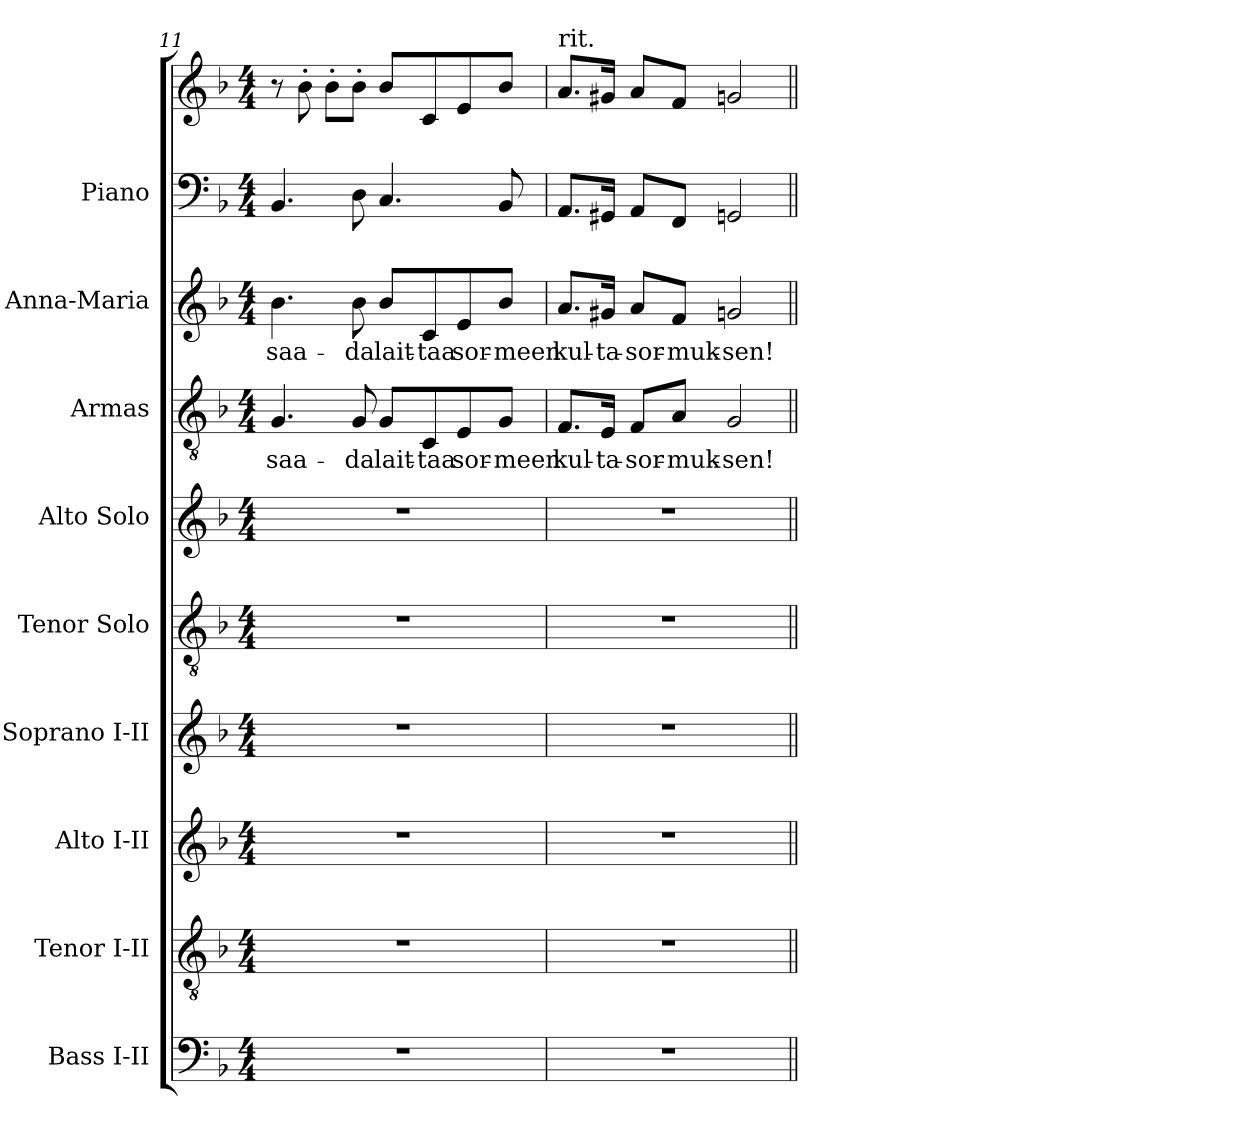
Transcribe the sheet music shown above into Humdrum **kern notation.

**kern	**kern	**kern	**kern	**kern	**kern	**kern	**text	**kern	**text	**kern	**kern
*part9	*part8	*part7	*part6	*part5	*part4	*part3	*part3	*part2	*part2	*part1	*part1
*staff10	*staff9	*staff8	*staff7	*staff6	*staff5	*staff4	*staff4	*staff3	*staff3	*staff2	*staff1
*I"Bass I-II	*I"Tenor I-II	*I"Alto I-II	*I"Soprano I-II	*I"Tenor Solo	*I"Alto Solo	*I"Armas	*	*I"Anna-Maria	*	*I"Piano	*
*I'B.	*I'T.	*I'A.	*I'S.	*I'T. Solo	*I'A. Solo	*I'Armas	*	*I'A-M	*	*I'Pno.	*
*clefF4	*clefGv2	*clefG2	*clefG2	*clefGv2	*clefG2	*clefGv2	*	*clefG2	*	*clefF4	*clefG2
*	*ITrd7c12	*	*	*ITrd7c12	*	*ITrd7c12	*	*	*	*	*
*k[b-]	*k[b-]	*k[b-]	*k[b-]	*k[b-]	*k[b-]	*k[b-]	*	*k[b-]	*	*k[b-]	*k[b-]
*F:	*F:	*F:	*F:	*F:	*F:	*F:	*	*F:	*	*F:	*F:
*M4/4	*M4/4	*M4/4	*M4/4	*M4/4	*M4/4	*M4/4	*	*M4/4	*	*M4/4	*M4/4
=11	=11	=11	=11	=11	=11	=11	=11	=11	=11	=11	=11
!	!	!	!	!	!	!	!LO:LY:b:color=#000000	!	!	!	!
!	!	!	!	!	!	!	!	!	!LO:LY:b:color=#000000	!	!
1r	1r	1r	1r	1r	1r	4.GGi/	saa-	4.b-i\	saa-	4.BB-i/	8r
.	.	.	.	.	.	.	.	.	.	.	8b-'i\
.	.	.	.	.	.	.	.	.	.	.	8b-'i\L
!	!	!	!	!	!	!	!LO:LY:b:color=#000000	!	!	!	!
!	!	!	!	!	!	!	!	!	!LO:LY:b:color=#000000	!	!
.	.	.	.	.	.	8GGi/	-da	8b-i\	-da	8Di\	8b-'i\J
!	!	!	!	!	!	!	!LO:LY:b:color=#000000	!	!	!	!
!	!	!	!	!	!	!	!	!	!LO:LY:b:color=#000000	!	!
.	.	.	.	.	.	8GGi/L	lait-	8b-i/L	lait-	4.Ci/	8b-i/L
!	!	!	!	!	!	!	!LO:LY:b:color=#000000	!	!	!	!
!	!	!	!	!	!	!	!	!	!LO:LY:b:color=#000000	!	!
.	.	.	.	.	.	8CCi/	-taa	8ci/	-taa	.	8ci/
!	!	!	!	!	!	!	!LO:LY:b:color=#000000	!	!	!	!
!	!	!	!	!	!	!	!	!	!LO:LY:b:color=#000000	!	!
.	.	.	.	.	.	8EEi/	sor-	8ei/	sor-	.	8ei/
!	!	!	!	!	!	!	!LO:LY:b:color=#000000	!	!	!	!
!	!	!	!	!	!	!	!	!	!LO:LY:b:color=#000000	!	!
.	.	.	.	.	.	8GGi/J	-meen	8b-i/J	-meen	8BB-i/	8b-i/J
!!LO:PB:g=z
=12	=12	=12	=12	=12	=12	=12	=12	=12	=12	=12	=12
!	!	!	!	!	!	!	!LO:LY:b:color=#000000	!	!	!	!
!	!	!	!	!	!	!	!	!	!	!	!LO:TX:t=rit.
!	!	!	!	!	!	!	!	!	!LO:LY:b:color=#000000	!	!
1r	1r	1r	1r	1r	1r	8.FFi/L	kul-	8.ai/L	kul-	8.AAi/L	8.ai/L
!	!	!	!	!	!	!	!LO:LY:b:color=#000000	!	!	!	!
!	!	!	!	!	!	!	!	!	!LO:LY:b:color=#000000	!	!
.	.	.	.	.	.	16EEi/Jk	-ta-	16g#Xi/Jk	-ta-	16GG#Xi/Jk	16g#Xi/Jk
!	!	!	!	!	!	!	!LO:LY:b:color=#000000	!	!	!	!
!	!	!	!	!	!	!	!	!	!LO:LY:b:color=#000000	!	!
.	.	.	.	.	.	8FFi/L	-sor-	8ai/L	-sor-	8AAi/L	8ai/L
!	!	!	!	!	!	!	!LO:LY:b:color=#000000	!	!	!	!
!	!	!	!	!	!	!	!	!	!LO:LY:b:color=#000000	!	!
.	.	.	.	.	.	8AAi/J	-muk-	8fi/J	-muk-	8FFi/J	8fi/J
!	!	!	!	!	!	!	!LO:LY:b:color=#000000	!	!	!	!
!	!	!	!	!	!	!	!	!	!LO:LY:b:color=#000000	!	!
.	.	.	.	.	.	2GGi/	-sen!	2gni/	-sen!	2GGni/	2gni/
=||	=||	=||	=||	=||	=||	=||	=||	=||	=||	=||	=||
*-	*-	*-	*-	*-	*-	*-	*-	*-	*-	*-	*-
